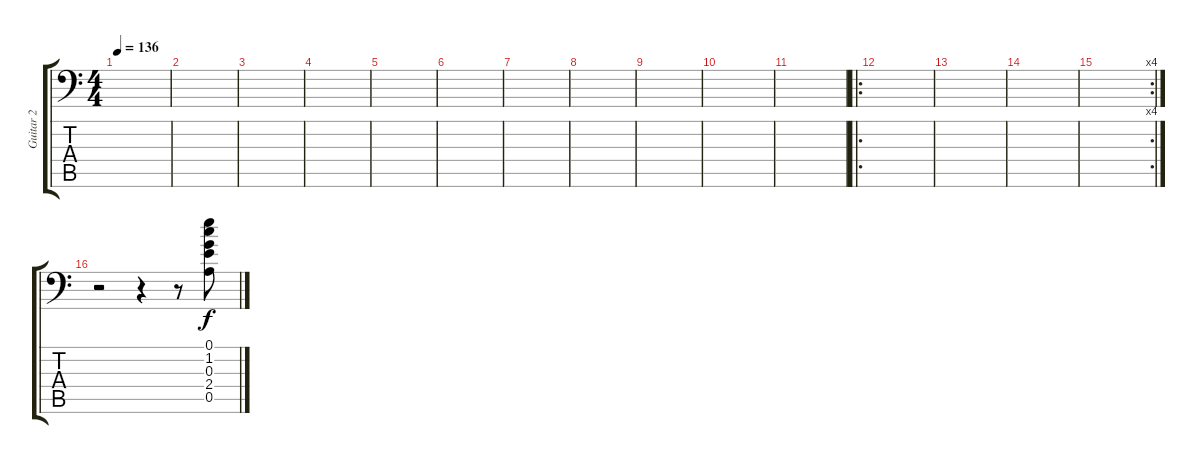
\track ("Guitar 2" "Guitar 2") {instrument electricguitarclean}
\staff {score tabs}
\tuning (E4 B3 G3 D3 A2 A1) {hide}
\ts (4 4)
\tempo 136
\clef f4
\ks c
|
|
|
|
|
|
|
|
|
|
|
\ro
|
|
|
\rc 4
|
r.2 r.4 r.8 (0.1 1.2 0.3 2.4 0.5).8
